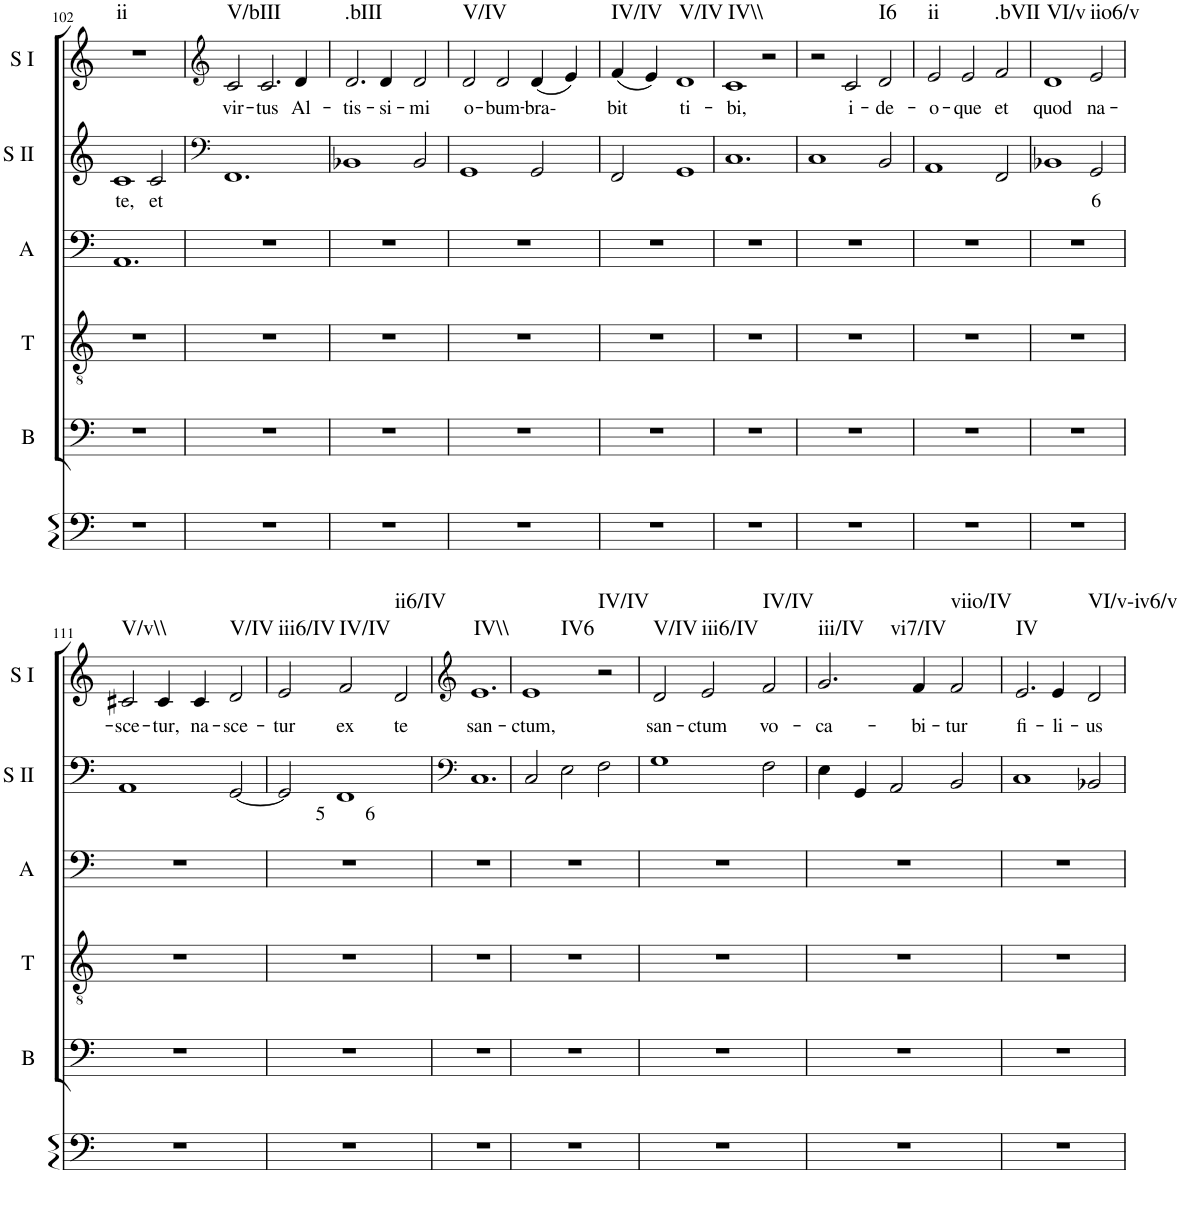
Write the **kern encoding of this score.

**kern	**kern	**kern	**kern	**kern	**text	**kern	**text	**harte
*part6	*part5	*part4	*part3	*part2	*part2	*part1	*part1	*part1
*staff6	*staff5	*staff4	*staff3	*staff2	*staff2	*staff1	*staff1	*
*I"Continuo	*I"Bass	*I"Tenor	*I"Alto	*I"Soprano II	*	*I"Soprano I	*	*
*	*I'B	*I'T	*I'A	*I'S II	*	*I'S I	*	*
!!LO:PB:g=z
*clefF4	*clefF4	*clefGv2	*clefF4	*clefG2	*	*clefG2	*	*
*k[]	*k[]	*k[]	*k[]	*k[]	*	*k[]	*	*
*M3/2	*M3/2	*M3/2	*M3/2	*M3/2	*	*M3/2	*	*
=102	=102	=102	=102	=102	=102	=102	=102	=102
!	!	!	!	!	!LO:LY:b	!	!	!LO:H:kt=ii
1.r	1.r	1.r	1.AA	1c	te,	1.r	.	N
!	!	!	!	!	!LO:LY:b	!	!	!
.	.	.	.	2c/	et	.	.	.
=103	=103	=103	=103	=103	=103	=103	=103	=103
*	*	*	*	*clefF4	*	*clefG2	*	*
!	!	!	!	!	!	!	!LO:LY:b	!LO:H:kt=V/bIII
1.r	1.r	1.r	1.r	1.FF	.	2c/	vir-	N
!	!	!	!	!	!	!	!LO:LY:b	!
.	.	.	.	.	.	2.c/	tus	.
!	!	!	!	!	!	!	!LO:LY:b	!
.	.	.	.	.	.	4d/	Al-	.
=104	=104	=104	=104	=104	=104	=104	=104	=104
!	!	!	!	!	!	!	!LO:LY:b	!LO:H:kt=.bIII
1.r	1.r	1.r	1.r	1BB-X	.	2.d/	tis-	N
!	!	!	!	!	!	!	!LO:LY:b	!
.	.	.	.	.	.	4d/	si-	.
!	!	!	!	!	!	!	!LO:LY:b	!
.	.	.	.	2BB-/	.	2d/	mi	.
=105	=105	=105	=105	=105	=105	=105	=105	=105
!	!	!	!	!	!	!	!LO:LY:b	!LO:H:kt=V/IV
1.r	1.r	1.r	1.r	1GG	.	2d/	o-	N
!	!	!	!	!	!	!	!LO:LY:b	!
.	.	.	.	.	.	2d/	bum-	.
!	!	!	!	!	!	!	!LO:LY:b	!
.	.	.	.	2GG/	.	(4d/	bra-	.
.	.	.	.	.	.	4e/)	.	.
=106	=106	=106	=106	=106	=106	=106	=106	=106
!	!	!	!	!	!	!	!LO:LY:b	!LO:H:kt=IV/IV
1.r	1.r	1.r	1.r	2FF/	.	(4f/	bit	N
.	.	.	.	.	.	4e/)	.	.
!	!	!	!	!	!	!	!LO:LY:b	!LO:H:kt=V/IV
.	.	.	.	1GG	.	1d	ti-	N
=107	=107	=107	=107	=107	=107	=107	=107	=107
!	!	!	!	!	!	!	!LO:LY:b	!LO:H:kt=IV\\
1.r	1.r	1.r	1.r	1.C	.	1c	bi,	N
.	.	.	.	.	.	2r	.	.
=108	=108	=108	=108	=108	=108	=108	=108	=108
1.r	1.r	1.r	1.r	1C	.	2r	.	.
!	!	!	!	!	!	!	!LO:LY:b	!
.	.	.	.	.	.	2c/	i-	.
!	!	!	!	!	!	!	!LO:LY:b	!LO:H:kt=I6
.	.	.	.	2BB/	.	2d/	de-	N
=109	=109	=109	=109	=109	=109	=109	=109	=109
!	!	!	!	!	!	!	!LO:LY:b	!LO:H:kt=ii
1.r	1.r	1.r	1.r	1AA	.	2e/	o-	N
!	!	!	!	!	!	!	!LO:LY:b	!
.	.	.	.	.	.	2e/	que	.
!	!	!	!	!	!	!	!LO:LY:b	!LO:H:kt=.bVII
.	.	.	.	2FF/	.	2f/	et	N
=110	=110	=110	=110	=110	=110	=110	=110	=110
!	!	!	!	!	!	!	!LO:LY:b	!LO:H:kt=VI/v
1.r	1.r	1.r	1.r	1BB-X	.	1d	quod	N
!	!	!	!	!	!LO:LY:b	!	!LO:LY:b	!LO:H:kt=iio6/v
.	.	.	.	2GG/	6	2e/	na-	N
!!LO:LB:g=z
=111	=111	=111	=111	=111	=111	=111	=111	=111
!	!	!	!	!	!	!	!LO:LY:b	!LO:H:kt=V/v\\
1.r	1.r	1.r	1.r	1AA	.	2c#X/	sce-	N
!	!	!	!	!	!	!	!LO:LY:b	!
.	.	.	.	.	.	4c#/	tur,	.
!	!	!	!	!	!	!	!LO:LY:b	!
.	.	.	.	.	.	4c#/	na-	.
!	!	!	!	!	!	!	!LO:LY:b	!LO:H:kt=V/IV
.	.	.	.	[2GG/	.	2d/	sce-	N
=112	=112	=112	=112	=112	=112	=112	=112	=112
!	!	!	!	!	!	!	!LO:LY:b	!LO:H:kt=iii6/IV
1.r	1.r	1.r	1.r	2GG/]	.	2e/	tur	N
!	!	!	!	!	!LO:LY:b	!	!LO:LY:b	!LO:H:kt=IV/IV
.	.	.	.	1FF	5 6	2f/	ex	N
!	!	!	!	!	!	!	!LO:LY:b	!LO:H:kt=ii6/IV
.	.	.	.	.	.	2d/	te	N
=113	=113	=113	=113	=113	=113	=113	=113	=113
*	*	*	*	*clefF4	*	*clefG2	*	*
!	!	!	!	!	!	!	!LO:LY:b	!LO:H:kt=IV\\
1.r	1.r	1.r	1.r	1.C	.	1.e	san-	N
=114	=114	=114	=114	=114	=114	=114	=114	=114
!	!	!	!	!	!	!	!LO:LY:b	!LO:H:kt=IV6
1.r	1.r	1.r	1.r	2C/	.	1e	ctum,	N
.	.	.	.	2E\	.	.	.	.
!	!	!	!	!	!	!	!	!LO:H:kt=IV/IV
.	.	.	.	2F\	.	2r	.	N
=115	=115	=115	=115	=115	=115	=115	=115	=115
!	!	!	!	!	!	!	!LO:LY:b	!LO:H:kt=V/IV
1.r	1.r	1.r	1.r	1G	.	2d/	san-	N
!	!	!	!	!	!	!	!LO:LY:b	!LO:H:kt=iii6/IV
.	.	.	.	.	.	2e/	ctum	N
!	!	!	!	!	!	!	!LO:LY:b	!LO:H:kt=IV/IV
.	.	.	.	2F\	.	2f/	vo-	N
=116	=116	=116	=116	=116	=116	=116	=116	=116
!	!	!	!	!	!	!	!LO:LY:b	!LO:H:n=1:kt=iii/IV
!	!	!	!	!	!	!	!	!LO:H:n=2:kt=vi7/IV
1.r	1.r	1.r	1.r	4E\	.	2.g/	ca-	N N
.	.	.	.	4GG/	.	.	.	.
.	.	.	.	2AA/	.	.	.	.
!	!	!	!	!	!	!	!LO:LY:b	!
.	.	.	.	.	.	4f/	bi-	.
!	!	!	!	!	!	!	!LO:LY:b	!LO:H:kt=viio/IV
.	.	.	.	2BB/	.	2f/	tur	N
=117	=117	=117	=117	=117	=117	=117	=117	=117
!	!	!	!	!	!	!	!LO:LY:b	!LO:H:kt=IV
1.r	1.r	1.r	1.r	1C	.	2.e/	fi-	N
!	!	!	!	!	!	!	!LO:LY:b	!
.	.	.	.	.	.	4e/	li-	.
!	!	!	!	!	!	!	!LO:LY:b	!LO:H:kt=VI/v-iv6/v
.	.	.	.	2BB-X/	.	2d/	us	N
=	=	=	=	=	=	=	=	=
*-	*-	*-	*-	*-	*-	*-	*-	*-
